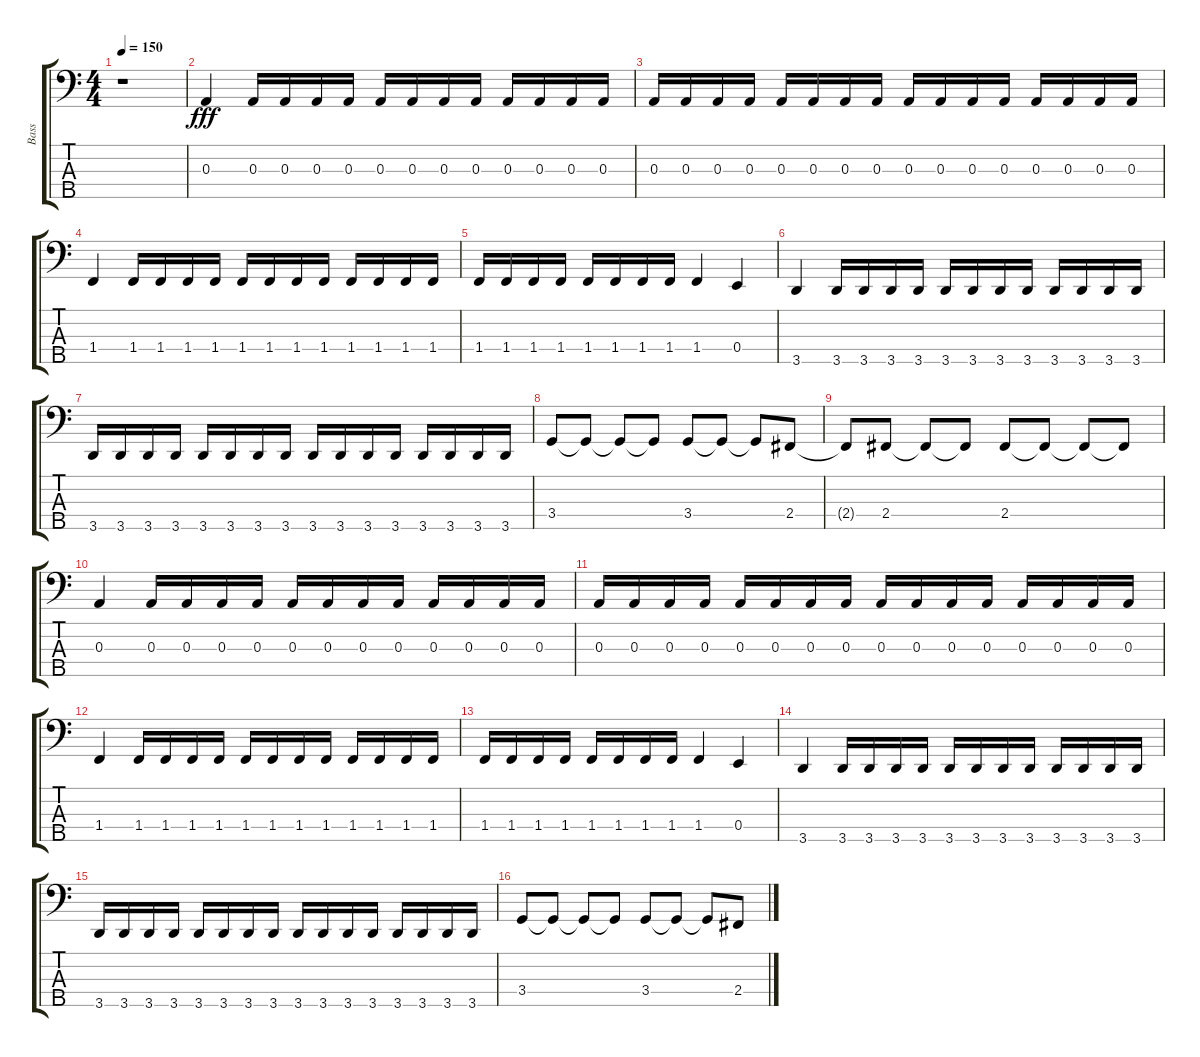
\track ("Bass" "Bass") {instrument electricbassfinger}
\staff {score tabs}
\tuning (G2 D2 A1 E1 B0) {hide}
\ts (4 4)
\tempo 150
\clef f4
\ks c
r.1{dy f} |
0.3.4{dy fff} 0.3.16 0.3.16 0.3.16 0.3.16 0.3.16 0.3.16 0.3.16 0.3.16 0.3.16 0.3.16 0.3.16 0.3.16 |
0.3.16 0.3.16 0.3.16 0.3.16 0.3.16 0.3.16 0.3.16 0.3.16 0.3.16 0.3.16 0.3.16 0.3.16 0.3.16 0.3.16 0.3.16 0.3.16 |
1.4.4 1.4.16 1.4.16 1.4.16 1.4.16 1.4.16 1.4.16 1.4.16 1.4.16 1.4.16 1.4.16 1.4.16 1.4.16 |
1.4.16 1.4.16 1.4.16 1.4.16 1.4.16 1.4.16 1.4.16 1.4.16 1.4.4 0.4.4 |
3.5.4 3.5.16 3.5.16 3.5.16 3.5.16 3.5.16 3.5.16 3.5.16 3.5.16 3.5.16 3.5.16 3.5.16 3.5.16 |
3.5.16 3.5.16 3.5.16 3.5.16 3.5.16 3.5.16 3.5.16 3.5.16 3.5.16 3.5.16 3.5.16 3.5.16 3.5.16 3.5.16 3.5.16 3.5.16 |
3.4.8 3.4{t}.8 3.4{t}.8 3.4{t}.8 3.4.8 3.4{t}.8 3.4{t}.8 2.4.8 |
2.4{t}.8 2.4.8 2.4{t}.8 2.4{t}.8 2.4.8 2.4{t}.8 2.4{t}.8 2.4{t}.8 |
0.3.4 0.3.16 0.3.16 0.3.16 0.3.16 0.3.16 0.3.16 0.3.16 0.3.16 0.3.16 0.3.16 0.3.16 0.3.16 |
0.3.16 0.3.16 0.3.16 0.3.16 0.3.16 0.3.16 0.3.16 0.3.16 0.3.16 0.3.16 0.3.16 0.3.16 0.3.16 0.3.16 0.3.16 0.3.16 |
1.4.4 1.4.16 1.4.16 1.4.16 1.4.16 1.4.16 1.4.16 1.4.16 1.4.16 1.4.16 1.4.16 1.4.16 1.4.16 |
1.4.16 1.4.16 1.4.16 1.4.16 1.4.16 1.4.16 1.4.16 1.4.16 1.4.4 0.4.4 |
3.5.4 3.5.16 3.5.16 3.5.16 3.5.16 3.5.16 3.5.16 3.5.16 3.5.16 3.5.16 3.5.16 3.5.16 3.5.16 |
3.5.16 3.5.16 3.5.16 3.5.16 3.5.16 3.5.16 3.5.16 3.5.16 3.5.16 3.5.16 3.5.16 3.5.16 3.5.16 3.5.16 3.5.16 3.5.16 |
3.4.8 3.4{t}.8 3.4{t}.8 3.4{t}.8 3.4.8 3.4{t}.8 3.4{t}.8 2.4.8
